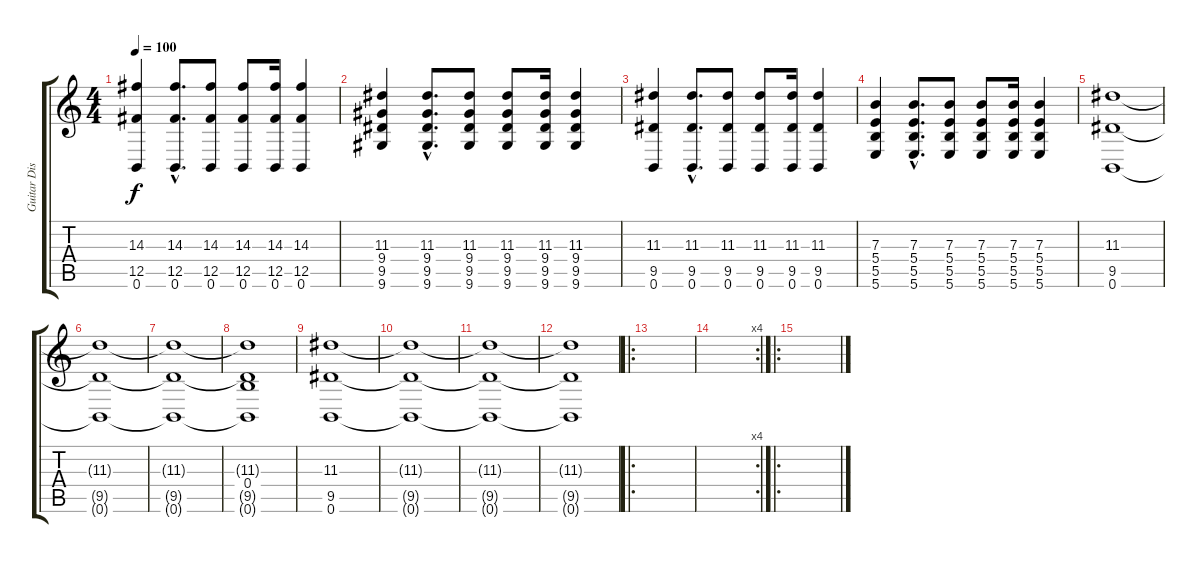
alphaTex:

\track ("Guitar Distortion" "Guitar Dis") {instrument distortionguitar}
\staff {score tabs}
\tuning (Db4 Ab3 E3 B2 Gb2 B1) {hide}
\ts (4 4)
\tempo 100
\clef g2
\ks c
(14.3 12.5 0.6).4{dy f instrument distortionguitar} (14.3{hac} 12.5{hac} 0.6{hac}).8{d} (14.3 12.5 0.6).8 (14.3 12.5 0.6).8 (14.3 12.5 0.6).16 (14.3 12.5 0.6).4 |
(11.3 9.4 9.5 9.6).4 (11.3{hac} 9.4{hac} 9.5{hac} 9.6{hac}).8{d} (11.3 9.4 9.5 9.6).8 (11.3 9.4 9.5 9.6).8 (11.3 9.4 9.5 9.6).16 (11.3 9.4 9.5 9.6).4 |
(11.3 9.5 0.6).4 (11.3{hac} 9.5{hac} 0.6{hac}).8{d} (11.3 9.5 0.6).8 (11.3 9.5 0.6).8 (11.3 9.5 0.6).16 (11.3 9.5 0.6).4 |
(7.3 5.4 5.5 5.6).4 (7.3{hac} 5.4{hac} 5.5{hac} 5.6{hac}).8{d} (7.3 5.4 5.5 5.6).8 (7.3 5.4 5.5 5.6).8 (7.3 5.4 5.5 5.6).16 (7.3 5.4 5.5 5.6).4 |
(11.3 9.5 0.6).1 |
(11.3{t} 9.5{t} 0.6{t}).1 |
(11.3{t} 9.5{t} 0.6{t}).1 |
(11.3{t} 0.4 9.5{t} 0.6{t}).1 |
(11.3 9.5 0.6).1 |
(11.3{t} 9.5{t} 0.6{t}).1 |
(11.3{t} 9.5{t} 0.6{t}).1 |
(11.3{t} 9.5{t} 0.6{t}).1 |
\ro
|
\rc 4
|
\ro
